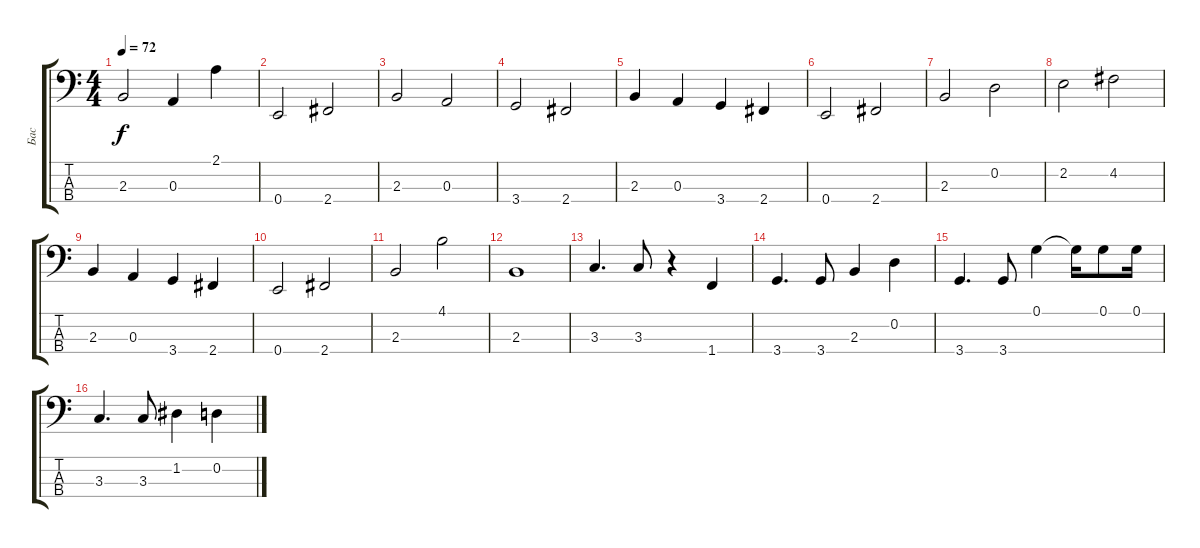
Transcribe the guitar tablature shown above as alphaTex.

\track ("Бас" "Бас") {instrument electricbassfinger}
\staff {score tabs}
\tuning (G2 D2 A1 E1) {hide}
\ts (4 4)
\tempo 72
\clef f4
\ks c
2.3.2{dy f} 0.3.4 2.1.4 |
0.4.2 2.4.2 |
2.3.2 0.3.2 |
3.4.2 2.4.2 |
2.3.4 0.3.4 3.4.4 2.4.4 |
0.4.2 2.4.2 |
2.3.2 0.2.2 |
2.2.2 4.2.2 |
2.3.4 0.3.4 3.4.4 2.4.4 |
0.4.2 2.4.2 |
2.3.2 4.1.2 |
2.3.1 |
3.3.4{d} 3.3.8 r.4 1.4.4 |
3.4.4{d} 3.4.8 2.3.4 0.2.4 |
3.4.4{d} 3.4.8 0.1.4 0.1{t}.16 0.1.8 0.1.16 |
3.3.4{d} 3.3.8 1.2.4 0.2.4
